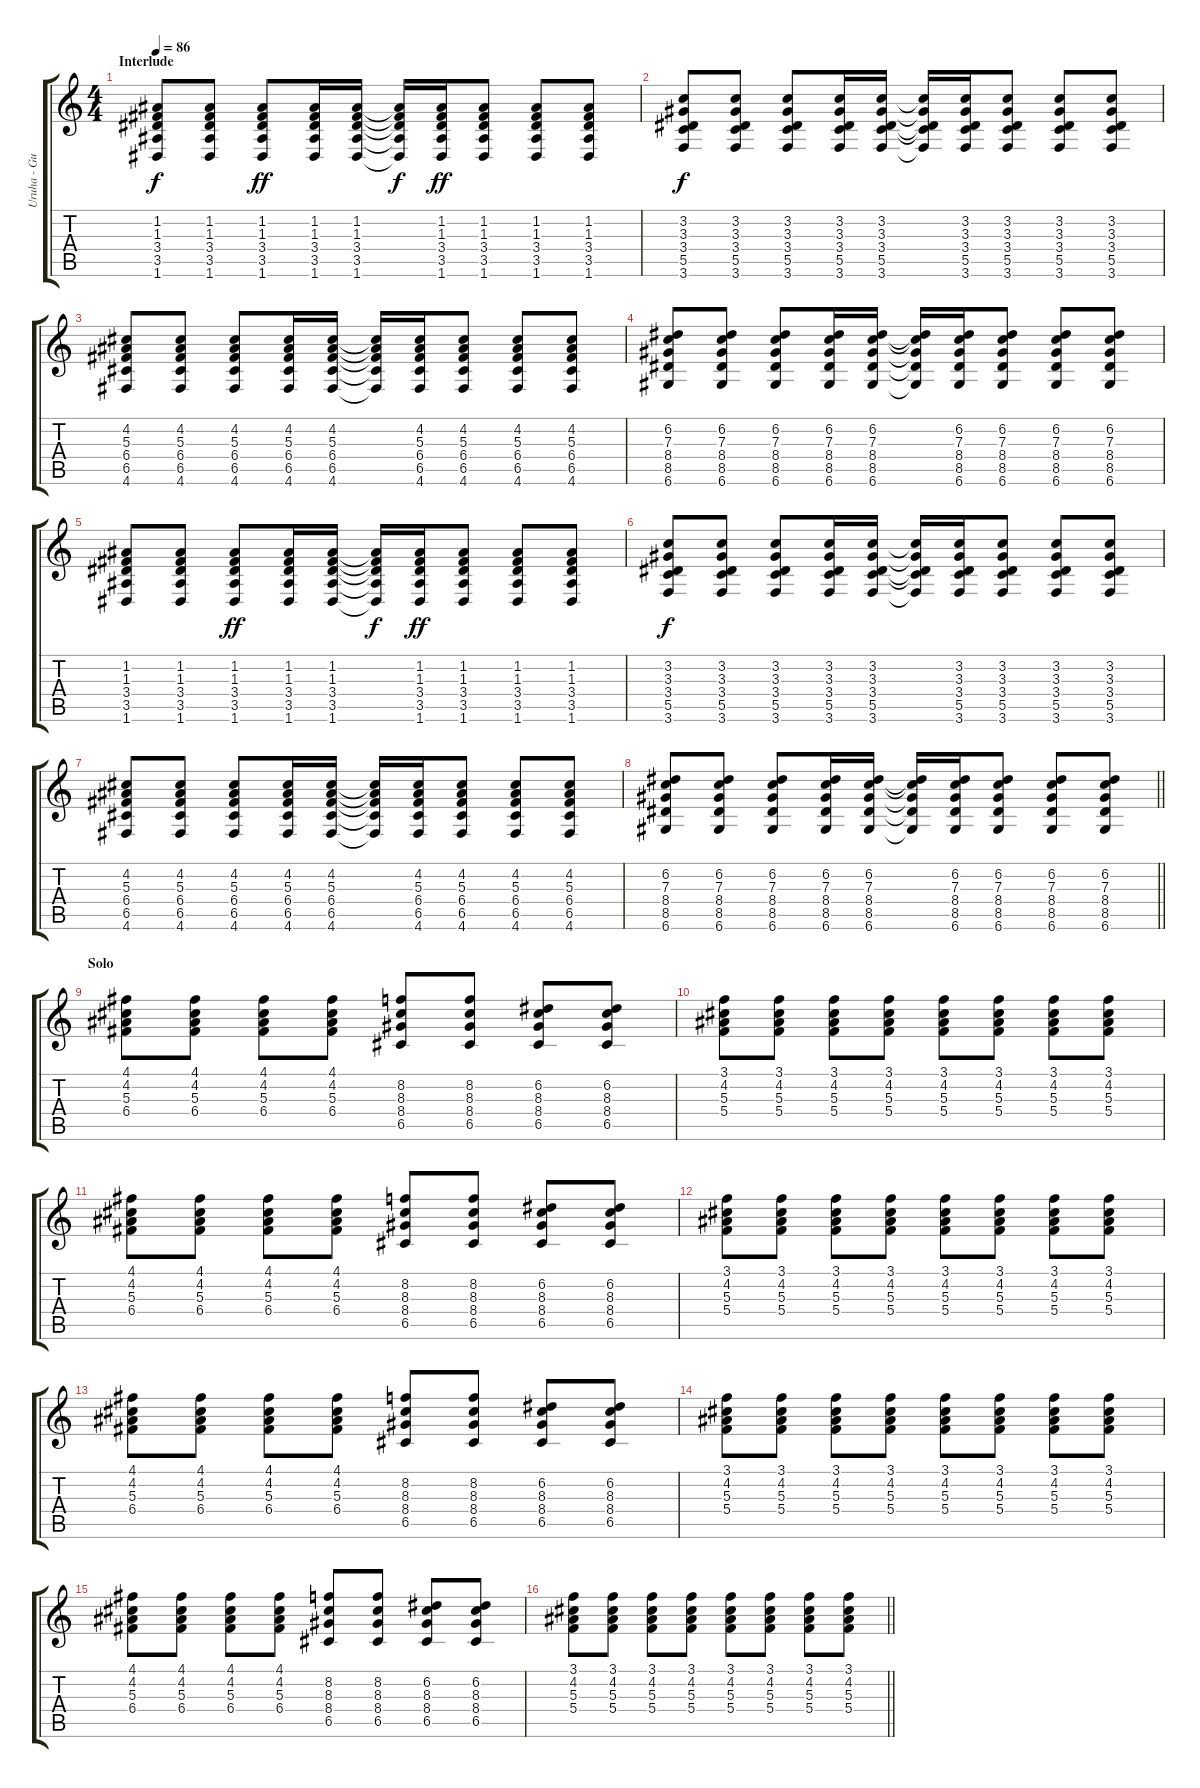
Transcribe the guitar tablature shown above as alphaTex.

\track ("Uruha - Guitar 1" "Uruha - Gu") {instrument overdrivenguitar}
\staff {score tabs}
\tuning (D4 A3 F3 C3 G2 D2) {hide}
\ts (4 4)
\section ("" "Interlude")
\tempo 86
\clef g2
\ks c
(1.2 1.3 3.4 3.5 1.6).8{dy f} (1.2 1.3 3.4 3.5 1.6).8 (1.2 1.3 3.4 3.5 1.6).8{dy ff} (1.2 1.3 3.4 3.5 1.6).16 (1.2 1.3 3.4 3.5 1.6).16 (1.2{t} 1.3{t} 3.4{t} 3.5{t} 1.6{t}).16{dy f} (1.2 1.3 3.4 3.5 1.6).16{dy ff} (1.2 1.3 3.4 3.5 1.6).8 (1.2 1.3 3.4 3.5 1.6).8 (1.2 1.3 3.4 3.5 1.6).8 |
(3.2 3.3 3.4 5.5 3.6).8{dy f} (3.2 3.3 3.4 5.5 3.6).8 (3.2 3.3 3.4 5.5 3.6).8 (3.2 3.3 3.4 5.5 3.6).16 (3.2 3.3 3.4 5.5 3.6).16 (3.2{t} 3.3{t} 3.4{t} 5.5{t} 3.6{t}).16 (3.2 3.3 3.4 5.5 3.6).16 (3.2 3.3 3.4 5.5 3.6).8 (3.2 3.3 3.4 5.5 3.6).8 (3.2 3.3 3.4 5.5 3.6).8 |
(4.2 5.3 6.4 6.5 4.6).8 (4.2 5.3 6.4 6.5 4.6).8 (4.2 5.3 6.4 6.5 4.6).8 (4.2 5.3 6.4 6.5 4.6).16 (4.2 5.3 6.4 6.5 4.6).16 (4.2{t} 5.3{t} 6.4{t} 6.5{t} 4.6{t}).16 (4.2 5.3 6.4 6.5 4.6).16 (4.2 5.3 6.4 6.5 4.6).8 (4.2 5.3 6.4 6.5 4.6).8 (4.2 5.3 6.4 6.5 4.6).8 |
(6.2 7.3 8.4 8.5 6.6).8 (6.2 7.3 8.4 8.5 6.6).8 (6.2 7.3 8.4 8.5 6.6).8 (6.2 7.3 8.4 8.5 6.6).16 (6.2 7.3 8.4 8.5 6.6).16 (6.2{t} 7.3{t} 8.4{t} 8.5{t} 6.6{t}).16 (6.2 7.3 8.4 8.5 6.6).16 (6.2 7.3 8.4 8.5 6.6).8 (6.2 7.3 8.4 8.5 6.6).8 (6.2 7.3 8.4 8.5 6.6).8 |
(1.2 1.3 3.4 3.5 1.6).8 (1.2 1.3 3.4 3.5 1.6).8 (1.2 1.3 3.4 3.5 1.6).8{dy ff} (1.2 1.3 3.4 3.5 1.6).16 (1.2 1.3 3.4 3.5 1.6).16 (1.2{t} 1.3{t} 3.4{t} 3.5{t} 1.6{t}).16{dy f} (1.2 1.3 3.4 3.5 1.6).16{dy ff} (1.2 1.3 3.4 3.5 1.6).8 (1.2 1.3 3.4 3.5 1.6).8 (1.2 1.3 3.4 3.5 1.6).8 |
(3.2 3.3 3.4 5.5 3.6).8{dy f} (3.2 3.3 3.4 5.5 3.6).8 (3.2 3.3 3.4 5.5 3.6).8 (3.2 3.3 3.4 5.5 3.6).16 (3.2 3.3 3.4 5.5 3.6).16 (3.2{t} 3.3{t} 3.4{t} 5.5{t} 3.6{t}).16 (3.2 3.3 3.4 5.5 3.6).16 (3.2 3.3 3.4 5.5 3.6).8 (3.2 3.3 3.4 5.5 3.6).8 (3.2 3.3 3.4 5.5 3.6).8 |
(4.2 5.3 6.4 6.5 4.6).8 (4.2 5.3 6.4 6.5 4.6).8 (4.2 5.3 6.4 6.5 4.6).8 (4.2 5.3 6.4 6.5 4.6).16 (4.2 5.3 6.4 6.5 4.6).16 (4.2{t} 5.3{t} 6.4{t} 6.5{t} 4.6{t}).16 (4.2 5.3 6.4 6.5 4.6).16 (4.2 5.3 6.4 6.5 4.6).8 (4.2 5.3 6.4 6.5 4.6).8 (4.2 5.3 6.4 6.5 4.6).8 |
\barLineRight lightlight
(6.2 7.3 8.4 8.5 6.6).8 (6.2 7.3 8.4 8.5 6.6).8 (6.2 7.3 8.4 8.5 6.6).8 (6.2 7.3 8.4 8.5 6.6).16 (6.2 7.3 8.4 8.5 6.6).16 (6.2{t} 7.3{t} 8.4{t} 8.5{t} 6.6{t}).16 (6.2 7.3 8.4 8.5 6.6).16 (6.2 7.3 8.4 8.5 6.6).8 (6.2 7.3 8.4 8.5 6.6).8 (6.2 7.3 8.4 8.5 6.6).8 |
\section ("" "Solo")
(4.1 4.2 5.3 6.4).8 (4.1 4.2 5.3 6.4).8 (4.1 4.2 5.3 6.4).8 (4.1 4.2 5.3 6.4).8 (8.2 8.3 8.4 6.5).8 (8.2 8.3 8.4 6.5).8 (6.2 8.3 8.4 6.5).8 (6.2 8.3 8.4 6.5).8 |
(3.1 4.2 5.3 5.4).8 (3.1 4.2 5.3 5.4).8 (3.1 4.2 5.3 5.4).8 (3.1 4.2 5.3 5.4).8 (3.1 4.2 5.3 5.4).8 (3.1 4.2 5.3 5.4).8 (3.1 4.2 5.3 5.4).8 (3.1 4.2 5.3 5.4).8 |
(4.1 4.2 5.3 6.4).8 (4.1 4.2 5.3 6.4).8 (4.1 4.2 5.3 6.4).8 (4.1 4.2 5.3 6.4).8 (8.2 8.3 8.4 6.5).8 (8.2 8.3 8.4 6.5).8 (6.2 8.3 8.4 6.5).8 (6.2 8.3 8.4 6.5).8 |
(3.1 4.2 5.3 5.4).8 (3.1 4.2 5.3 5.4).8 (3.1 4.2 5.3 5.4).8 (3.1 4.2 5.3 5.4).8 (3.1 4.2 5.3 5.4).8 (3.1 4.2 5.3 5.4).8 (3.1 4.2 5.3 5.4).8 (3.1 4.2 5.3 5.4).8 |
(4.1 4.2 5.3 6.4).8 (4.1 4.2 5.3 6.4).8 (4.1 4.2 5.3 6.4).8 (4.1 4.2 5.3 6.4).8 (8.2 8.3 8.4 6.5).8 (8.2 8.3 8.4 6.5).8 (6.2 8.3 8.4 6.5).8 (6.2 8.3 8.4 6.5).8 |
(3.1 4.2 5.3 5.4).8 (3.1 4.2 5.3 5.4).8 (3.1 4.2 5.3 5.4).8 (3.1 4.2 5.3 5.4).8 (3.1 4.2 5.3 5.4).8 (3.1 4.2 5.3 5.4).8 (3.1 4.2 5.3 5.4).8 (3.1 4.2 5.3 5.4).8 |
(4.1 4.2 5.3 6.4).8 (4.1 4.2 5.3 6.4).8 (4.1 4.2 5.3 6.4).8 (4.1 4.2 5.3 6.4).8 (8.2 8.3 8.4 6.5).8 (8.2 8.3 8.4 6.5).8 (6.2 8.3 8.4 6.5).8 (6.2 8.3 8.4 6.5).8 |
\barLineRight lightlight
(3.1 4.2 5.3 5.4).8 (3.1 4.2 5.3 5.4).8 (3.1 4.2 5.3 5.4).8 (3.1 4.2 5.3 5.4).8 (3.1 4.2 5.3 5.4).8 (3.1 4.2 5.3 5.4).8 (3.1 4.2 5.3 5.4).8 (3.1 4.2 5.3 5.4).8
